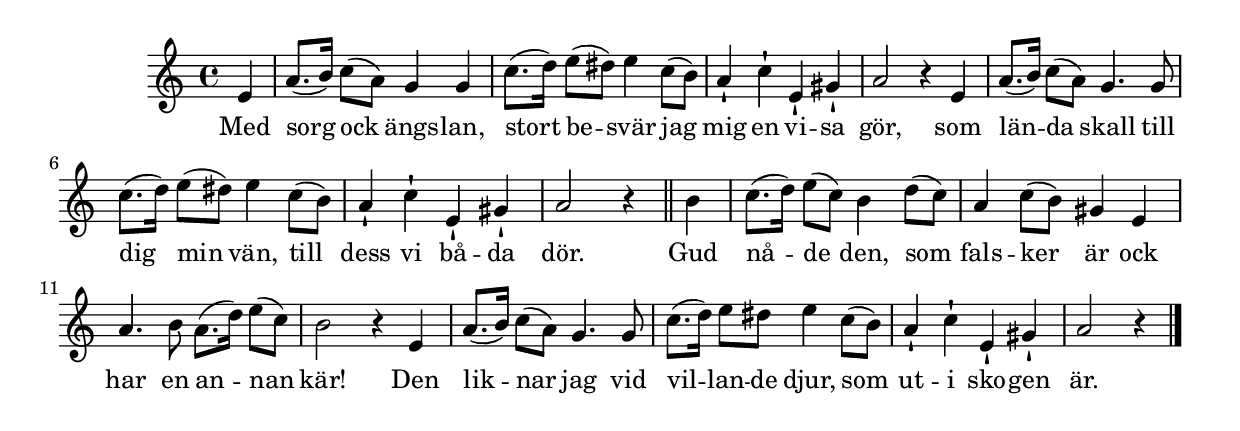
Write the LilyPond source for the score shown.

{
\time 4/4
\key a \minor
 \partial 4
 e'4  | 
 a'8.-( b'16-) c''8-( a'-) g'4 g'  | 
 c''8.-( d''16-) e''8-( dis''-) e''4 c''8-( b'-)  | 
 a'4-! c''-! e'-! gis'-!  | 
 a'2 r4 e'  | 
 a'8.-( b'16-) c''8-( a'-) g'4. g'8  | 
 c''8.-( d''16-) e''8-( dis''-) e''4 c''8-( b'-)  | 
 a'4-! c''-! e'-! gis'-!  | 
 a'2 r4 \bar "||"
 b'  | 
 c''8.-( d''16-) e''8-( c''-) b'4 d''8-( c''-)  | 
 a'4 c''8-( b'-) gis'4 e'  | 
 a'4. b'8 a'8.-( d''16-) e''8-( c''-)  | 
 b'2 r4 e'  | 
 a'8.-( b'16-) c''8-( a'-) g'4. g'8  | 
 c''8.-( d''16-) e''8 dis'' e''4 c''8-( b'-)  | 
 a'4-! c''-! e'-! gis'-!  | 
 a'2 r4 \bar "|."
 }
 \addlyrics {
     Med sorg ock ängs -- lan, stort be --  -- svär jag mig en vi -- sa
     gör, som län --  -- da skall till dig min vän, till
     dess vi bå -- da dör. Gud nå --  -- de den, som fals -- ker är ock
     har en an --  -- nan kär! Den lik --  -- nar jag vid vil --  -- lan -- de djur, som
     ut -- i sko -- gen är.
}
